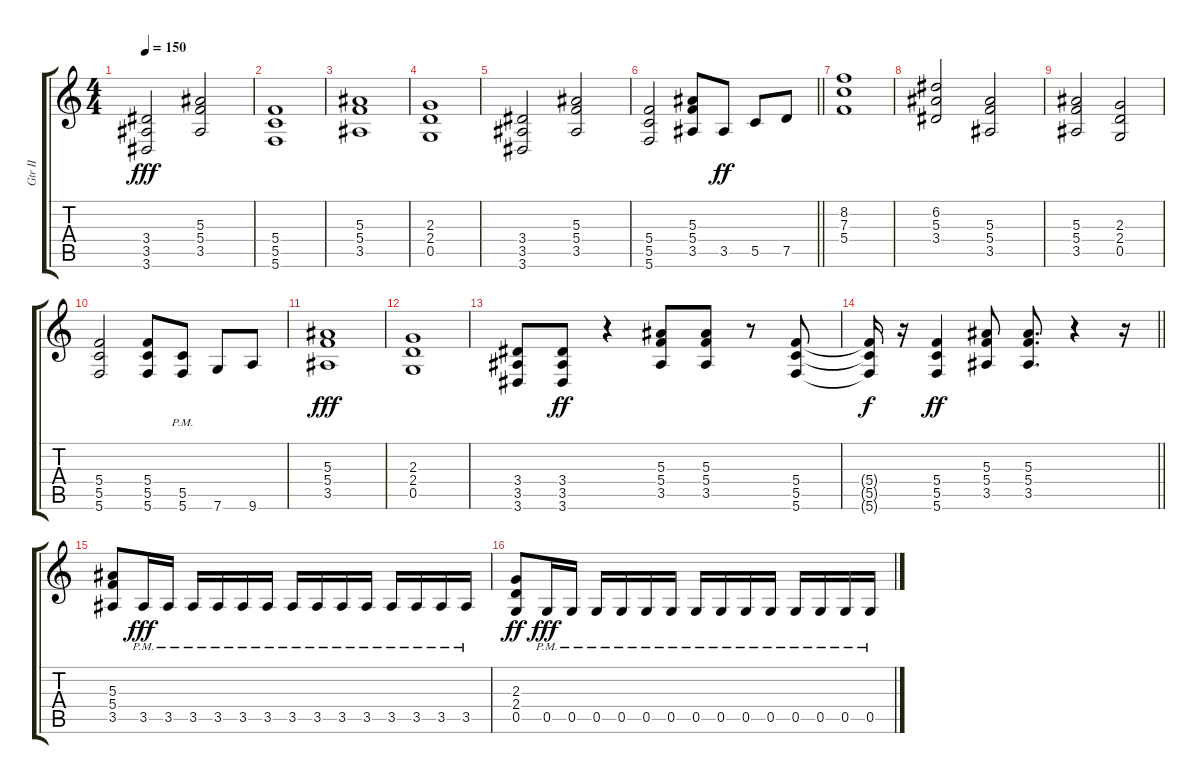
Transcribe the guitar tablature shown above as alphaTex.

\track ("Gtr II" "Gtr II") {instrument overdrivenguitar}
\staff {score tabs}
\tuning (D4 A3 F3 C3 G2 C2) {hide}
\ts (4 4)
\tempo 150
\clef g2
\ks c
(3.4 3.5 3.6).2{dy fff} (5.3 5.4 3.5).2 |
(5.4 5.5 5.6).1 |
(5.3 5.4 3.5).1 |
(2.3 2.4 0.5).1 |
(3.4 3.5 3.6).2 (5.3 5.4 3.5).2 |
\barLineRight lightlight
(5.4 5.5 5.6).2 (5.3 5.4 3.5).8 3.5.8{dy ff} 5.5.8 7.5.8 |
(8.2 7.3 5.4).1 |
(6.2 5.3 3.4).2 (5.3 5.4 3.5).2 |
(5.3 5.4 3.5).2 (2.3 2.4 0.5).2 |
(5.4 5.5 5.6).2 (5.4 5.5 5.6).8 (5.5{pm} 5.6{pm}).8 7.6.8 9.6.8 |
(5.3 5.4 3.5).1{dy fff} |
(2.3 2.4 0.5).1 |
(3.4 3.5 3.6).8 (3.4 3.5 3.6).8{dy ff} r.4 (5.3 5.4 3.5).8 (5.3 5.4 3.5).8 r.8 (5.4 5.5 5.6).8 |
\barLineRight lightlight
(5.4{t} 5.5{t} 5.6{t}).16{dy f} r.16 (5.4 5.5 5.6).4{dy ff} (5.3 5.4 3.5).8 (5.3 5.4 3.5).8{d} r.4 r.16 |
(5.3 5.4 3.5).8 3.5{pm}.16{dy fff} 3.5{pm}.16 3.5{pm}.16 3.5{pm}.16 3.5{pm}.16 3.5{pm}.16 3.5{pm}.16 3.5{pm}.16 3.5{pm}.16 3.5{pm}.16 3.5{pm}.16 3.5{pm}.16 3.5{pm}.16 3.5{pm}.16 |
(2.3 2.4 0.5).8{dy ff} 0.5{pm}.16{dy fff} 0.5{pm}.16 0.5{pm}.16 0.5{pm}.16 0.5{pm}.16 0.5{pm}.16 0.5{pm}.16 0.5{pm}.16 0.5{pm}.16 0.5{pm}.16 0.5{pm}.16 0.5{pm}.16 0.5{pm}.16 0.5{pm}.16
